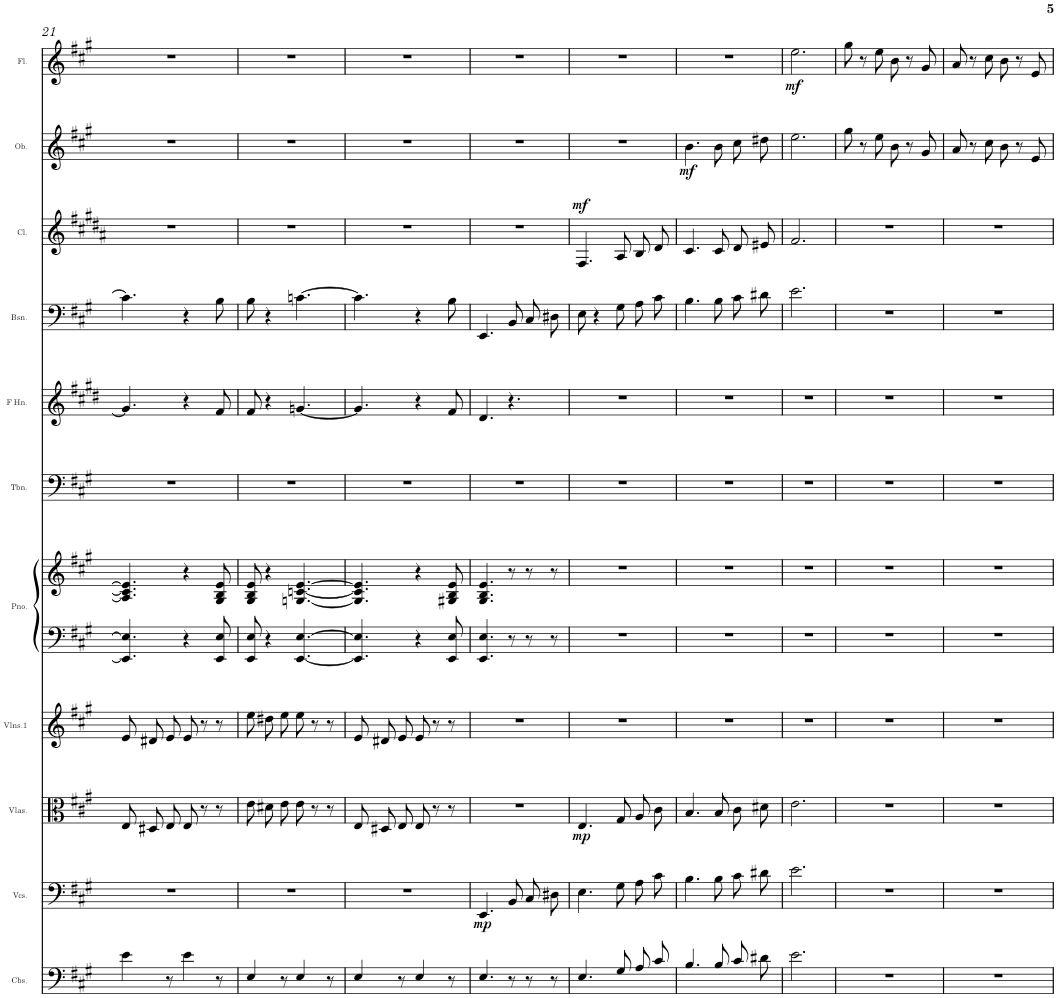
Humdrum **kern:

**kern	**kern	**dynam	**kern	**dynam	**kern	**kern	**kern	**kern	**kern	**kern	**kern	**dynam	**kern	**dynam	**kern	**dynam
*part11	*part10	*part10	*part9	*part9	*part8	*part7	*part7	*part6	*part5	*part4	*part3	*part3	*part2	*part2	*part1	*part1
*staff12	*staff11	*staff11	*staff10	*staff10	*staff9	*staff8	*staff7	*staff6	*staff5	*staff4	*staff3	*staff3	*staff2	*staff2	*staff1	*staff1
*I"Contrabass Section	*I"Violoncello Section	*	*I"Viola Section	*	*I"Violin Section1	*I"Grand Piano	*	*I"Trombone	*I"French Horn	*I"Bassoon	*I"Clarinet	*	*I"Oboe	*	*I"Flute	*
*I'Cbs.	*I'Vcs.	*	*I'Vlas.	*	*I'Vlns.1	*I'Pno.	*	*I'Tbn.	*I'F Hn.	*I'Bsn.	*I'Cl.	*	*I'Ob.	*	*I'Fl.	*
!!LO:PB:g=z
*clefF4	*clefF4	*	*clefC3	*	*clefG2	*clefF4	*clefG2	*clefF4	*clefG2	*clefF4	*clefG2	*	*clefG2	*	*clefG2	*
*Trd7c12	*	*	*	*	*	*	*	*	*Trd4c7	*	*Trd1c2	*	*	*	*	*
*k[f#c#g#]	*k[f#c#g#]	*	*k[f#c#g#]	*	*k[f#c#g#]	*k[f#c#g#]	*k[f#c#g#]	*k[f#c#g#]	*k[f#c#g#d#]	*k[f#c#g#]	*k[f#c#g#d#a#]	*	*k[f#c#g#]	*	*k[f#c#g#]	*
*M6/8	*M6/8	*	*M6/8	*	*M6/8	*M6/8	*M6/8	*M6/8	*M6/8	*M6/8	*M6/8	*	*M6/8	*	*M6/8	*
=21	=21	=21	=21	=21	=21	=21	=21	=21	=21	=21	=21	=21	=21	=21	=21	=21
4e\	2.r	.	8E/L	.	8e/L	4.EE/] 4.E/]	4.A/] 4.c/] 4.e/]	2.r	4.g/]	4.c\]	2.r	.	2.r	.	2.r	.
.	.	.	8D#X/	.	8d#X/	.	.	.	.	.	.	.	.	.	.	.
8r	.	.	8E/J	.	8e/J	.	.	.	.	.	.	.	.	.	.	.
4e\	.	.	8E/	.	8e/	4r	4r	.	4r	4r	.	.	.	.	.	.
.	.	.	8r	.	8r	.	.	.	.	.	.	.	.	.	.	.
8r	.	.	8r	.	8r	8EE/ 8E/	8G#/ 8B/ 8e/	.	8f#/	8B\	.	.	.	.	.	.
=22	=22	=22	=22	=22	=22	=22	=22	=22	=22	=22	=22	=22	=22	=22	=22	=22
4E/	2.r	.	8e\L	.	8ee\L	8EE/ 8E/	8G#/ 8B/ 8e/	2.r	8f#/	8B\	2.r	.	2.r	.	2.r	.
.	.	.	8d#X\	.	8dd#X\	4r	4r	.	4r	4r	.	.	.	.	.	.
8r	.	.	8e\J	.	8ee\J	.	.	.	.	.	.	.	.	.	.	.
4E/	.	.	8e\	.	8ee\	[4.EE/ [4.E/	[4.Gn/ [4.cn/ [4.e/	.	[4.gn/	[4.cn\	.	.	.	.	.	.
.	.	.	8r	.	8r	.	.	.	.	.	.	.	.	.	.	.
8r	.	.	8r	.	8r	.	.	.	.	.	.	.	.	.	.	.
=23	=23	=23	=23	=23	=23	=23	=23	=23	=23	=23	=23	=23	=23	=23	=23	=23
4E/	2.r	.	8E/L	.	8e/L	4.EE/] 4.E/]	4.G/] 4.c/] 4.e/]	2.r	4.g/]	4.c\]	2.r	.	2.r	.	2.r	.
.	.	.	8D#X/	.	8d#X/	.	.	.	.	.	.	.	.	.	.	.
8r	.	.	8E/J	.	8e/J	.	.	.	.	.	.	.	.	.	.	.
4E/	.	.	8E/	.	8e/	4r	4r	.	4r	4r	.	.	.	.	.	.
.	.	.	8r	.	8r	.	.	.	.	.	.	.	.	.	.	.
8r	.	.	8r	.	8r	8EE/ 8E/	8G#X/ 8B/ 8e/	.	8f#/	8B\	.	.	.	.	.	.
=24	=24	=24	=24	=24	=24	=24	=24	=24	=24	=24	=24	=24	=24	=24	=24	=24
!	!	!LO:DY:b	!	!	!	!	!	!	!	!	!	!	!	!	!	!
4.E/	4.EE/	mp	2.r	.	2.r	4.EE/ 4.E/	4.G#/ 4.B/ 4.e/	2.r	4.d#/	4.EE/	2.r	.	2.r	.	2.r	.
8r	8BB/L	.	.	.	.	8r	8r	.	4.r	8BB/L	.	.	.	.	.	.
8r	8C#/	.	.	.	.	8r	8r	.	.	8C#/	.	.	.	.	.	.
8r	8D#X/J	.	.	.	.	8r	8r	.	.	8D#X/J	.	.	.	.	.	.
=25	=25	=25	=25	=25	=25	=25	=25	=25	=25	=25	=25	=25	=25	=25	=25	=25
!	!	!	!	!LO:DY:b	!	!	!	!	!	!	!	!LO:DY:a	!	!	!	!
4.E/	4.E\	.	4.E/	mp	2.r	2.r	2.r	2.r	2.r	8E\	4.F#/	mf	2.r	.	2.r	.
.	.	.	.	.	.	.	.	.	.	4r	.	.	.	.	.	.
8G#/L	8G#\L	.	8G#/L	.	.	.	.	.	.	8G#\L	8A#/L	.	.	.	.	.
8A/	8A\	.	8A/	.	.	.	.	.	.	8A\	8B/	.	.	.	.	.
8c#/J	8c#\J	.	8c#/J	.	.	.	.	.	.	8c#\J	8d#/J	.	.	.	.	.
=26	=26	=26	=26	=26	=26	=26	=26	=26	=26	=26	=26	=26	=26	=26	=26	=26
!	!	!	!	!	!	!	!	!	!	!	!	!	!	!LO:DY:b	!	!
4.B/	4.B\	.	4.B/	.	2.r	2.r	2.r	2.r	2.r	4.B\	4.c#/	.	4.b\	mf	2.r	.
8B\L	8B\L	.	8B\L	.	.	.	.	.	.	8B\L	8c#/L	.	8b\L	.	.	.
8c#\	8c#\	.	8c#\	.	.	.	.	.	.	8c#\	8d#/	.	8cc#\	.	.	.
8d#X\J	8d#X\J	.	8d#X\J	.	.	.	.	.	.	8d#X\J	8e#X/J	.	8dd#X\J	.	.	.
=27	=27	=27	=27	=27	=27	=27	=27	=27	=27	=27	=27	=27	=27	=27	=27	=27
!	!	!	!	!	!	!	!	!	!	!	!	!	!	!	!	!LO:DY:b
2.e\	2.e\	.	2.e\	.	2.r	2.r	2.r	2.r	2.r	2.e\	2.f#/	.	2.ee\	.	2.ee\	mf
=28	=28	=28	=28	=28	=28	=28	=28	=28	=28	=28	=28	=28	=28	=28	=28	=28
2.r	2.r	.	2.r	.	2.r	2.r	2.r	2.r	2.r	2.r	2.r	.	8gg#\	.	8gg#\	.
.	.	.	.	.	.	.	.	.	.	.	.	.	8r	.	8r	.
.	.	.	.	.	.	.	.	.	.	.	.	.	8ee\	.	8ee\	.
.	.	.	.	.	.	.	.	.	.	.	.	.	8b\	.	8b\	.
.	.	.	.	.	.	.	.	.	.	.	.	.	8r	.	8r	.
.	.	.	.	.	.	.	.	.	.	.	.	.	8g#/	.	8g#/	.
=29	=29	=29	=29	=29	=29	=29	=29	=29	=29	=29	=29	=29	=29	=29	=29	=29
2.r	2.r	.	2.r	.	2.r	2.r	2.r	2.r	2.r	2.r	2.r	.	8a/	.	8a/	.
.	.	.	.	.	.	.	.	.	.	.	.	.	8r	.	8r	.
.	.	.	.	.	.	.	.	.	.	.	.	.	8cc#\	.	8cc#\	.
.	.	.	.	.	.	.	.	.	.	.	.	.	8b\	.	8b\	.
.	.	.	.	.	.	.	.	.	.	.	.	.	8r	.	8r	.
.	.	.	.	.	.	.	.	.	.	.	.	.	8e/	.	8e/	.
=	=	=	=	=	=	=	=	=	=	=	=	=	=	=	=	=
*-	*-	*-	*-	*-	*-	*-	*-	*-	*-	*-	*-	*-	*-	*-	*-	*-
